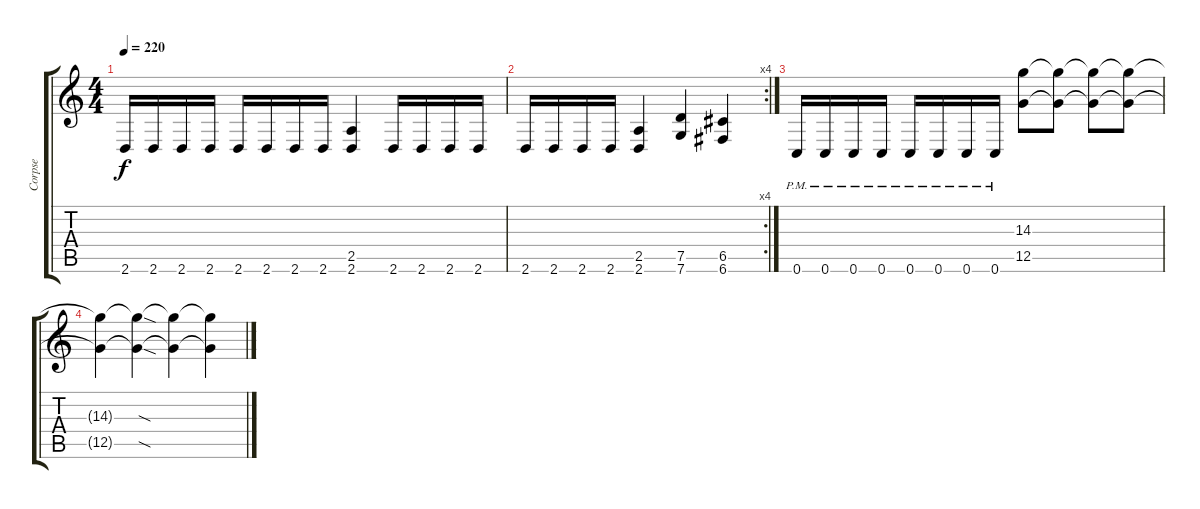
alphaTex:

\track ("Corpse" "Corpse") {instrument overdrivenguitar}
\staff {score tabs}
\tuning (D4 A3 F3 C3 G2 C2) {hide}
\ts (4 4)
\tempo 220
\clef g2
\ks c
2.6.16{dy f} 2.6.16 2.6.16 2.6.16 2.6.16 2.6.16 2.6.16 2.6.16 (2.5 2.6).4 2.6.16 2.6.16 2.6.16 2.6.16 |
\rc 4
2.6.16 2.6.16 2.6.16 2.6.16 (2.5 2.6).4 (7.5 7.6).4 (6.5 6.6).4 |
0.6{pm}.16 0.6{pm}.16 0.6{pm}.16 0.6{pm}.16 0.6{pm}.16 0.6{pm}.16 0.6{pm}.16 0.6{pm}.16 (14.3 12.5).8 (14.3{t} 12.5{t}).8 (14.3{t} 12.5{t}).8 (14.3{t} 12.5{t}).8 |
(14.3{t} 12.5{t}).4 (14.3{sod t} 12.5{sod t}).4 (14.3{t} 12.5{t}).4 (14.3{t} 12.5{t}).4
